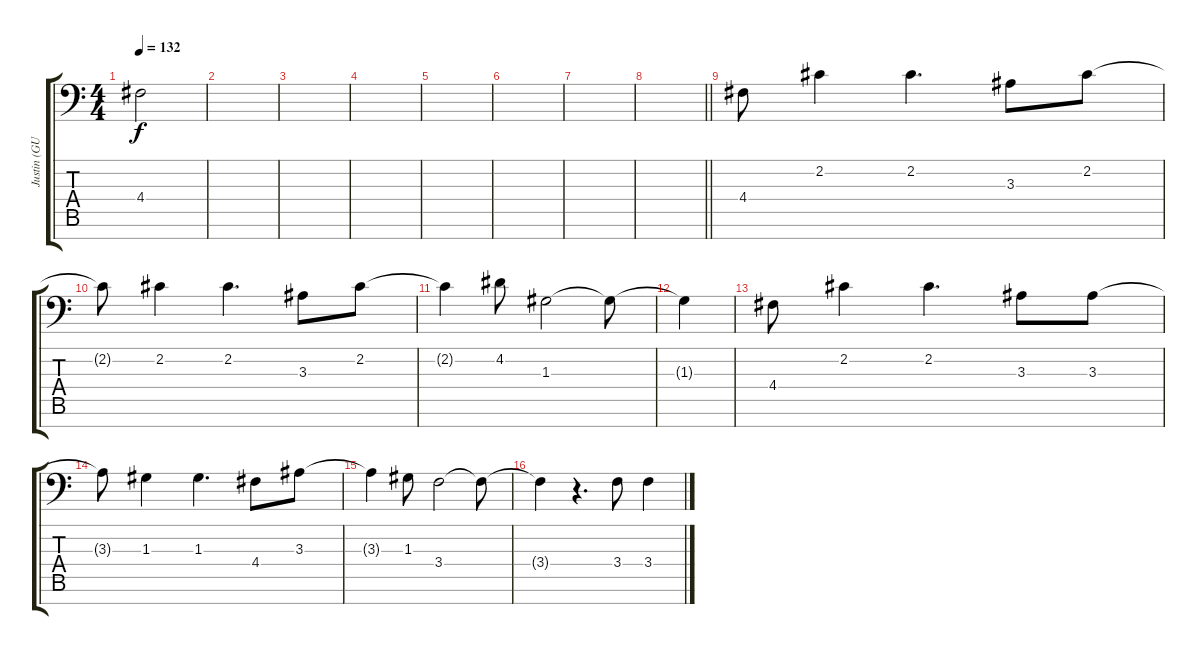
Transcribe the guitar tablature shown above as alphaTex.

\track ("Justin (GUIDE ONLY)" "Justin (GU") {instrument trombone}
\staff {score tabs}
\tuning (E4 B3 G3 D3 A2 E2 C-1) {hide}
\ts (4 4)
\section ("" "")
\tempo 132
\clef f4
\ks c
4.4.2{dy f} |
|
|
|
|
|
|
\barLineRight lightlight
|
\section ("" "")
4.4.8 2.2.4 2.2.4{d} 3.3.8 2.2.8 |
2.2{t}.8 2.2.4 2.2.4{d} 3.3.8 2.2.8 |
2.2{t}.4 4.2.8 1.3.2 1.3{t}.8 |
1.3{t}.4 |
4.4.8 2.2.4 2.2.4{d} 3.3.8 3.3.8 |
3.3{t}.8 1.3.4 1.3.4{d} 4.4.8 3.3.8 |
3.3{t}.4 1.3.8 3.4.2 3.4{t}.8 |
3.4{t}.4 r.4{d} 3.4.8 3.4.4
